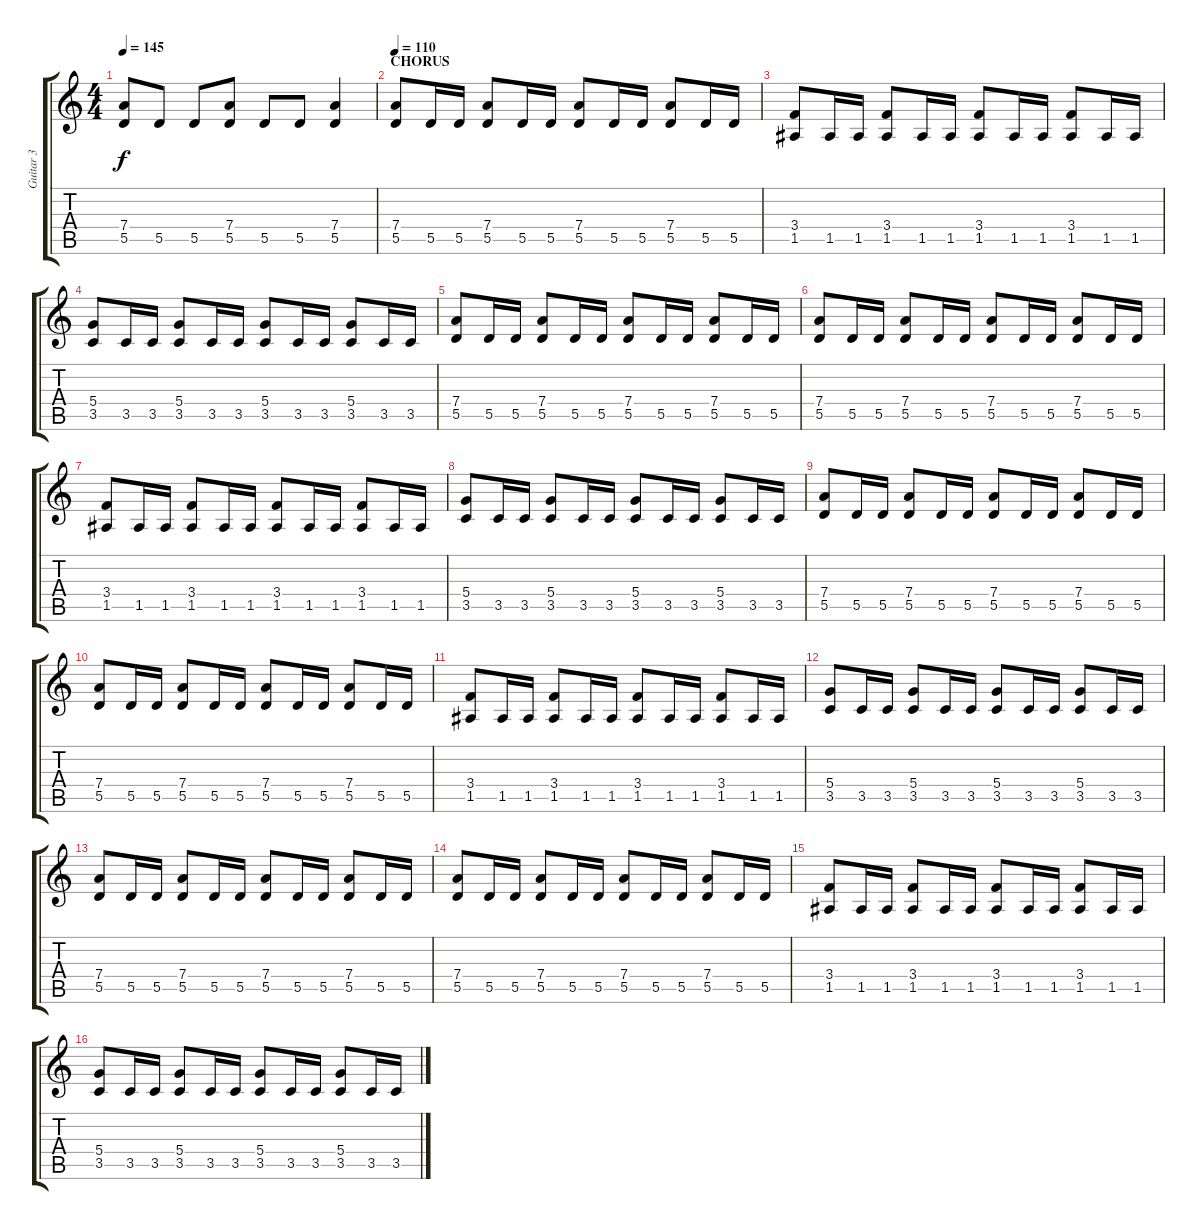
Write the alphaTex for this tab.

\track ("Guitar 3" "Guitar 3") {instrument distortionguitar}
\staff {score tabs}
\tuning (E4 B3 G3 D3 A2 E2) {hide}
\ts (4 4)
\tempo 145
\clef g2
\ks c
(7.4 5.5).8{dy f} 5.5.8 5.5.8 (7.4 5.5).8 5.5.8 5.5.8 (7.4 5.5).4 |
\section ("" "CHORUS")
\tempo 110
(7.4 5.5).8 5.5.16 5.5.16 (7.4 5.5).8 5.5.16 5.5.16 (7.4 5.5).8 5.5.16 5.5.16 (7.4 5.5).8 5.5.16 5.5.16 |
(3.4 1.5).8 1.5.16 1.5.16 (3.4 1.5).8 1.5.16 1.5.16 (3.4 1.5).8 1.5.16 1.5.16 (3.4 1.5).8 1.5.16 1.5.16 |
(5.4 3.5).8 3.5.16 3.5.16 (5.4 3.5).8 3.5.16 3.5.16 (5.4 3.5).8 3.5.16 3.5.16 (5.4 3.5).8 3.5.16 3.5.16 |
(7.4 5.5).8 5.5.16 5.5.16 (7.4 5.5).8 5.5.16 5.5.16 (7.4 5.5).8 5.5.16 5.5.16 (7.4 5.5).8 5.5.16 5.5.16 |
(7.4 5.5).8 5.5.16 5.5.16 (7.4 5.5).8 5.5.16 5.5.16 (7.4 5.5).8 5.5.16 5.5.16 (7.4 5.5).8 5.5.16 5.5.16 |
(3.4 1.5).8 1.5.16 1.5.16 (3.4 1.5).8 1.5.16 1.5.16 (3.4 1.5).8 1.5.16 1.5.16 (3.4 1.5).8 1.5.16 1.5.16 |
(5.4 3.5).8 3.5.16 3.5.16 (5.4 3.5).8 3.5.16 3.5.16 (5.4 3.5).8 3.5.16 3.5.16 (5.4 3.5).8 3.5.16 3.5.16 |
(7.4 5.5).8 5.5.16 5.5.16 (7.4 5.5).8 5.5.16 5.5.16 (7.4 5.5).8 5.5.16 5.5.16 (7.4 5.5).8 5.5.16 5.5.16 |
(7.4 5.5).8 5.5.16 5.5.16 (7.4 5.5).8 5.5.16 5.5.16 (7.4 5.5).8 5.5.16 5.5.16 (7.4 5.5).8 5.5.16 5.5.16 |
(3.4 1.5).8 1.5.16 1.5.16 (3.4 1.5).8 1.5.16 1.5.16 (3.4 1.5).8 1.5.16 1.5.16 (3.4 1.5).8 1.5.16 1.5.16 |
(5.4 3.5).8 3.5.16 3.5.16 (5.4 3.5).8 3.5.16 3.5.16 (5.4 3.5).8 3.5.16 3.5.16 (5.4 3.5).8 3.5.16 3.5.16 |
(7.4 5.5).8 5.5.16 5.5.16 (7.4 5.5).8 5.5.16 5.5.16 (7.4 5.5).8 5.5.16 5.5.16 (7.4 5.5).8 5.5.16 5.5.16 |
(7.4 5.5).8 5.5.16 5.5.16 (7.4 5.5).8 5.5.16 5.5.16 (7.4 5.5).8 5.5.16 5.5.16 (7.4 5.5).8 5.5.16 5.5.16 |
(3.4 1.5).8 1.5.16 1.5.16 (3.4 1.5).8 1.5.16 1.5.16 (3.4 1.5).8 1.5.16 1.5.16 (3.4 1.5).8 1.5.16 1.5.16 |
(5.4 3.5).8 3.5.16 3.5.16 (5.4 3.5).8 3.5.16 3.5.16 (5.4 3.5).8 3.5.16 3.5.16 (5.4 3.5).8 3.5.16 3.5.16
